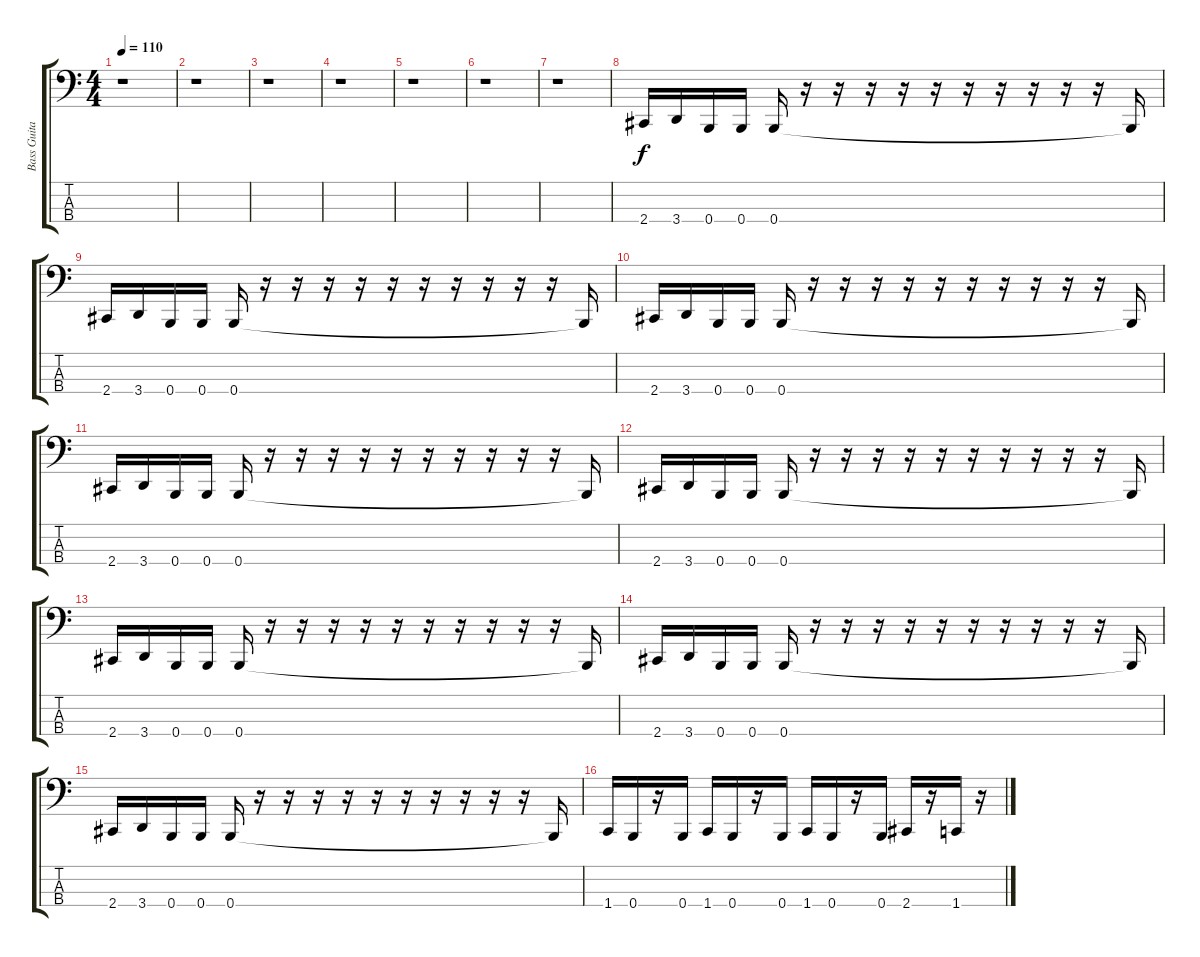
\track ("Bass Guitar" "Bass Guita") {instrument electricbasspick}
\staff {score tabs}
\tuning (E2 B1 Gb1 B0) {hide}
\ts (4 4)
\tempo 110
\clef f4
\ks c
r.1{dy f instrument electricbasspick} |
r.1 |
r.1 |
r.1 |
r.1 |
r.1 |
r.1 |
2.4.16 3.4.16 0.4.16 0.4.16 0.4.16 r.16 r.16 r.16 r.16 r.16 r.16 r.16 r.16 r.16 r.16 0.4{t}.16 |
2.4.16 3.4.16 0.4.16 0.4.16 0.4.16 r.16 r.16 r.16 r.16 r.16 r.16 r.16 r.16 r.16 r.16 0.4{t}.16 |
2.4.16 3.4.16 0.4.16 0.4.16 0.4.16 r.16 r.16 r.16 r.16 r.16 r.16 r.16 r.16 r.16 r.16 0.4{t}.16 |
2.4.16 3.4.16 0.4.16 0.4.16 0.4.16 r.16 r.16 r.16 r.16 r.16 r.16 r.16 r.16 r.16 r.16 0.4{t}.16 |
2.4.16 3.4.16 0.4.16 0.4.16 0.4.16 r.16 r.16 r.16 r.16 r.16 r.16 r.16 r.16 r.16 r.16 0.4{t}.16 |
2.4.16 3.4.16 0.4.16 0.4.16 0.4.16 r.16 r.16 r.16 r.16 r.16 r.16 r.16 r.16 r.16 r.16 0.4{t}.16 |
2.4.16 3.4.16 0.4.16 0.4.16 0.4.16 r.16 r.16 r.16 r.16 r.16 r.16 r.16 r.16 r.16 r.16 0.4{t}.16 |
2.4.16 3.4.16 0.4.16 0.4.16 0.4.16 r.16 r.16 r.16 r.16 r.16 r.16 r.16 r.16 r.16 r.16 0.4{t}.16 |
1.4.16 0.4.16 r.16 0.4.16 1.4.16 0.4.16 r.16 0.4.16 1.4.16 0.4.16 r.16 0.4.16 2.4.16 r.16 1.4.16 r.16
